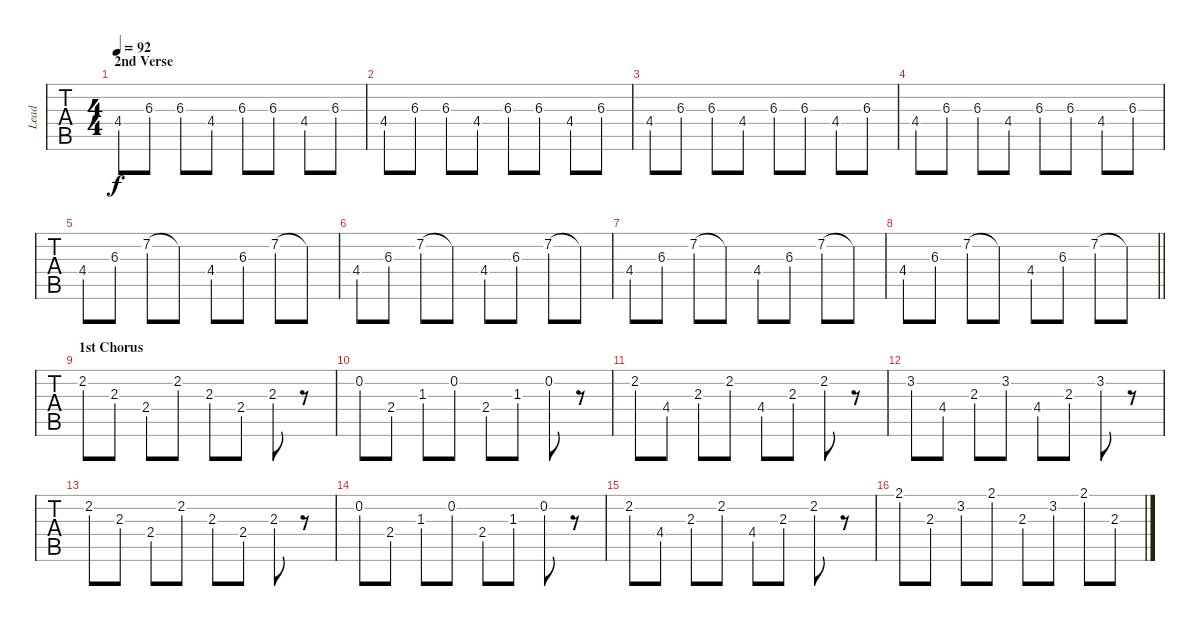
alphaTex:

\track ("Lead" "Lead") {instrument acousticguitarsteel}
\staff {tabs}
\tuning (E4 B3 G3 D3 A2 E2) {hide}
\ts (4 4)
\section ("" "2nd Verse")
\tempo 92
\clef g2
\ks c
4.4.8{dy f} 6.3.8 6.3.8 4.4.8 6.3.8 6.3.8 4.4.8 6.3.8 |
4.4.8 6.3.8 6.3.8 4.4.8 6.3.8 6.3.8 4.4.8 6.3.8 |
4.4.8 6.3.8 6.3.8 4.4.8 6.3.8 6.3.8 4.4.8 6.3.8 |
4.4.8 6.3.8 6.3.8 4.4.8 6.3.8 6.3.8 4.4.8 6.3.8 |
4.4.8 6.3.8 7.2.8 7.2{t}.8 4.4.8 6.3.8 7.2.8 7.2{t}.8 |
4.4.8 6.3.8 7.2.8 7.2{t}.8 4.4.8 6.3.8 7.2.8 7.2{t}.8 |
4.4.8 6.3.8 7.2.8 7.2{t}.8 4.4.8 6.3.8 7.2.8 7.2{t}.8 |
\barLineRight lightlight
4.4.8 6.3.8 7.2.8 7.2{t}.8 4.4.8 6.3.8 7.2.8 7.2{t}.8 |
\section ("" "1st Chorus")
2.2.8 2.3.8 2.4.8 2.2.8 2.3.8 2.4.8 2.3.8 r.8 |
0.2.8 2.4.8 1.3.8 0.2.8 2.4.8 1.3.8 0.2.8 r.8 |
2.2.8 4.4.8 2.3.8 2.2.8 4.4.8 2.3.8 2.2.8 r.8 |
3.2.8 4.4.8 2.3.8 3.2.8 4.4.8 2.3.8 3.2.8 r.8 |
2.2.8 2.3.8 2.4.8 2.2.8 2.3.8 2.4.8 2.3.8 r.8 |
0.2.8 2.4.8 1.3.8 0.2.8 2.4.8 1.3.8 0.2.8 r.8 |
2.2.8 4.4.8 2.3.8 2.2.8 4.4.8 2.3.8 2.2.8 r.8 |
2.1.8 2.3.8 3.2.8 2.1.8 2.3.8 3.2.8 2.1.8 2.3.8
